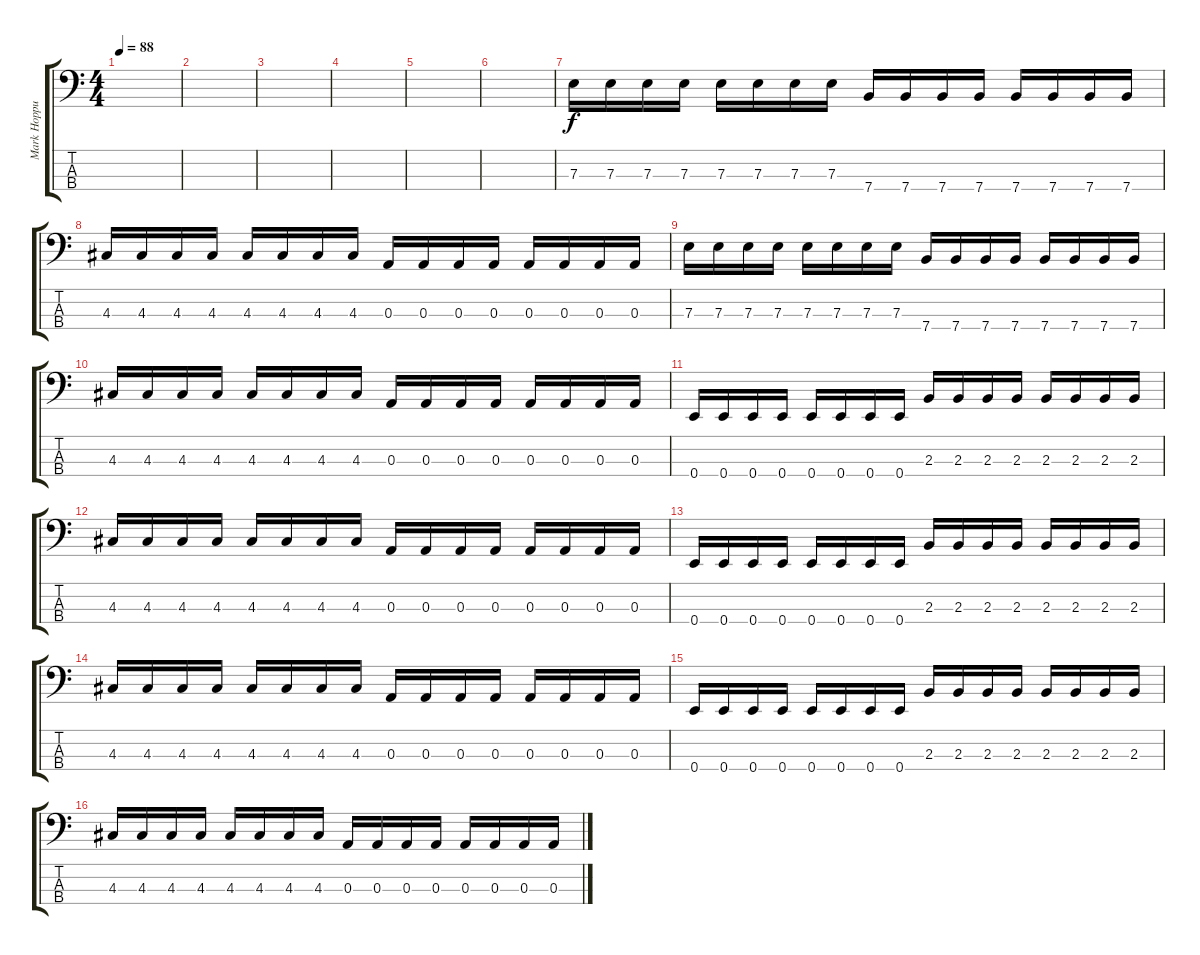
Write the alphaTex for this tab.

\track ("Mark Hoppus - Bass" "Mark Hoppu") {instrument electricbasspick}
\staff {score tabs}
\tuning (G2 D2 A1 E1) {hide}
\ts (4 4)
\tempo 88
\clef f4
\ks c
|
|
|
|
|
|
7.3.16 7.3.16 7.3.16 7.3.16 7.3.16 7.3.16 7.3.16 7.3.16 7.4.16 7.4.16 7.4.16 7.4.16 7.4.16 7.4.16 7.4.16 7.4.16 |
4.3.16 4.3.16 4.3.16 4.3.16 4.3.16 4.3.16 4.3.16 4.3.16 0.3.16 0.3.16 0.3.16 0.3.16 0.3.16 0.3.16 0.3.16 0.3.16 |
7.3.16 7.3.16 7.3.16 7.3.16 7.3.16 7.3.16 7.3.16 7.3.16 7.4.16 7.4.16 7.4.16 7.4.16 7.4.16 7.4.16 7.4.16 7.4.16 |
4.3.16 4.3.16 4.3.16 4.3.16 4.3.16 4.3.16 4.3.16 4.3.16 0.3.16 0.3.16 0.3.16 0.3.16 0.3.16 0.3.16 0.3.16 0.3.16 |
0.4.16 0.4.16 0.4.16 0.4.16 0.4.16 0.4.16 0.4.16 0.4.16 2.3.16 2.3.16 2.3.16 2.3.16 2.3.16 2.3.16 2.3.16 2.3.16 |
4.3.16 4.3.16 4.3.16 4.3.16 4.3.16 4.3.16 4.3.16 4.3.16 0.3.16 0.3.16 0.3.16 0.3.16 0.3.16 0.3.16 0.3.16 0.3.16 |
0.4.16 0.4.16 0.4.16 0.4.16 0.4.16 0.4.16 0.4.16 0.4.16 2.3.16 2.3.16 2.3.16 2.3.16 2.3.16 2.3.16 2.3.16 2.3.16 |
4.3.16 4.3.16 4.3.16 4.3.16 4.3.16 4.3.16 4.3.16 4.3.16 0.3.16 0.3.16 0.3.16 0.3.16 0.3.16 0.3.16 0.3.16 0.3.16 |
0.4.16 0.4.16 0.4.16 0.4.16 0.4.16 0.4.16 0.4.16 0.4.16 2.3.16 2.3.16 2.3.16 2.3.16 2.3.16 2.3.16 2.3.16 2.3.16 |
4.3.16 4.3.16 4.3.16 4.3.16 4.3.16 4.3.16 4.3.16 4.3.16 0.3.16 0.3.16 0.3.16 0.3.16 0.3.16 0.3.16 0.3.16 0.3.16
